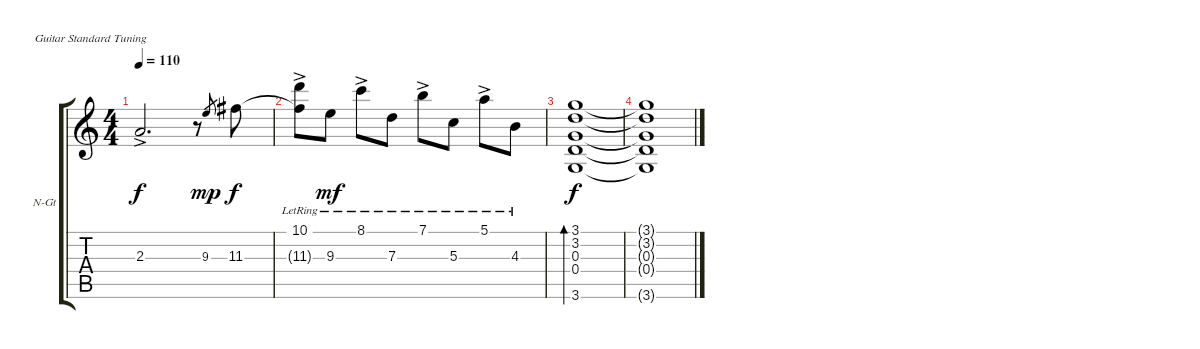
\bracketExtendMode groupsimilarinstruments
\firstSystemTrackNameOrientation horizontal
\otherSystemsTrackNameOrientation horizontal
\track ("Guitare n°2" "N-Gt") {instrument acousticguitarnylon}
\staff {score tabs}
\tuning (E4 B3 G3 D3 A2 E2)
\ts (4 4)
\tempo 110
\clef g2
\ks c
2.3{ac}.2{d dy f} r.8 9.3.8{gr dy mp} 11.3.8{dy f} |
(10.1{ac lr} 11.3{t}).8 9.3{lr}.8{dy mf} 8.1{ac lr}.8 7.3{lr}.8 7.1{ac lr}.8 5.3{lr}.8 5.1{ac lr}.8 4.3{lr}.8 |
(3.1 3.2 0.3 0.4 3.6).1{bd 480 dy f} |
(3.1{t} 3.2{t} 0.3{t} 0.4{t} 3.6{t}).1
